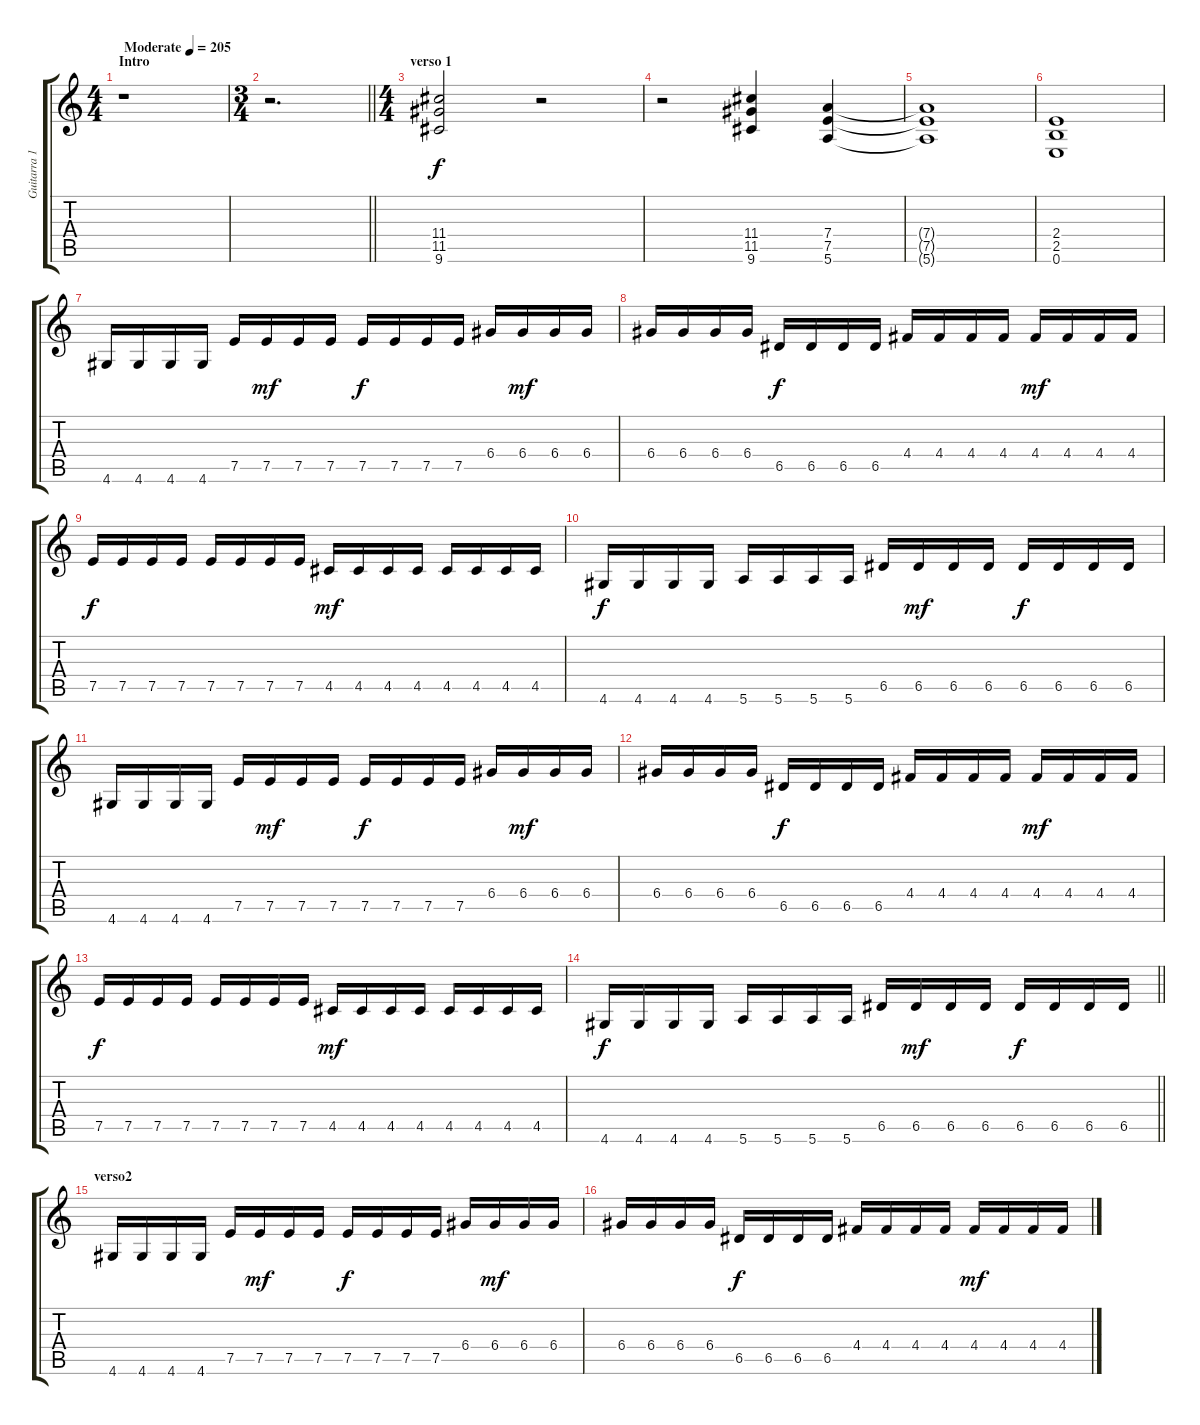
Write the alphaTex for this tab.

\track ("Guitarra 1" "Guitarra 1") {instrument distortionguitar}
\staff {score tabs}
\tuning (E4 B3 G3 D3 A2 E2) {hide}
\ts (4 4)
\section ("" "Intro")
\tempo (205 "Moderate")
\clef g2
\ks c
r.1{dy f instrument distortionguitar} |
\ts (3 4)
\barLineRight lightlight
r.2{d} |
\ts (4 4)
\section ("" "verso 1")
(11.4 11.5 9.6).2 r.2 |
r.2 (11.4 11.5 9.6).4 (7.4 7.5 5.6).4 |
(7.4{t} 7.5{t} 5.6{t}).1 |
(2.4 2.5 0.6).1 |
4.6.16 4.6.16 4.6.16 4.6.16 7.5.16 7.5.16{dy mf} 7.5.16 7.5.16 7.5.16{dy f} 7.5.16 7.5.16 7.5.16 6.4.16 6.4.16{dy mf} 6.4.16 6.4.16 |
6.4.16 6.4.16 6.4.16 6.4.16 6.5.16{dy f} 6.5.16 6.5.16 6.5.16 4.4.16 4.4.16 4.4.16 4.4.16 4.4.16{dy mf} 4.4.16 4.4.16 4.4.16 |
7.5.16{dy f} 7.5.16 7.5.16 7.5.16 7.5.16 7.5.16 7.5.16 7.5.16 4.5.16{dy mf} 4.5.16 4.5.16 4.5.16 4.5.16 4.5.16 4.5.16 4.5.16 |
4.6.16{dy f} 4.6.16 4.6.16 4.6.16 5.6.16 5.6.16 5.6.16 5.6.16 6.5.16 6.5.16{dy mf} 6.5.16 6.5.16 6.5.16{dy f} 6.5.16 6.5.16 6.5.16 |
4.6.16 4.6.16 4.6.16 4.6.16 7.5.16 7.5.16{dy mf} 7.5.16 7.5.16 7.5.16{dy f} 7.5.16 7.5.16 7.5.16 6.4.16 6.4.16{dy mf} 6.4.16 6.4.16 |
6.4.16 6.4.16 6.4.16 6.4.16 6.5.16{dy f} 6.5.16 6.5.16 6.5.16 4.4.16 4.4.16 4.4.16 4.4.16 4.4.16{dy mf} 4.4.16 4.4.16 4.4.16 |
7.5.16{dy f} 7.5.16 7.5.16 7.5.16 7.5.16 7.5.16 7.5.16 7.5.16 4.5.16{dy mf} 4.5.16 4.5.16 4.5.16 4.5.16 4.5.16 4.5.16 4.5.16 |
\barLineRight lightlight
4.6.16{dy f} 4.6.16 4.6.16 4.6.16 5.6.16 5.6.16 5.6.16 5.6.16 6.5.16 6.5.16{dy mf} 6.5.16 6.5.16 6.5.16{dy f} 6.5.16 6.5.16 6.5.16 |
\section ("" "verso2")
4.6.16 4.6.16 4.6.16 4.6.16 7.5.16 7.5.16{dy mf} 7.5.16 7.5.16 7.5.16{dy f} 7.5.16 7.5.16 7.5.16 6.4.16 6.4.16{dy mf} 6.4.16 6.4.16 |
6.4.16 6.4.16 6.4.16 6.4.16 6.5.16{dy f} 6.5.16 6.5.16 6.5.16 4.4.16 4.4.16 4.4.16 4.4.16 4.4.16{dy mf} 4.4.16 4.4.16 4.4.16
